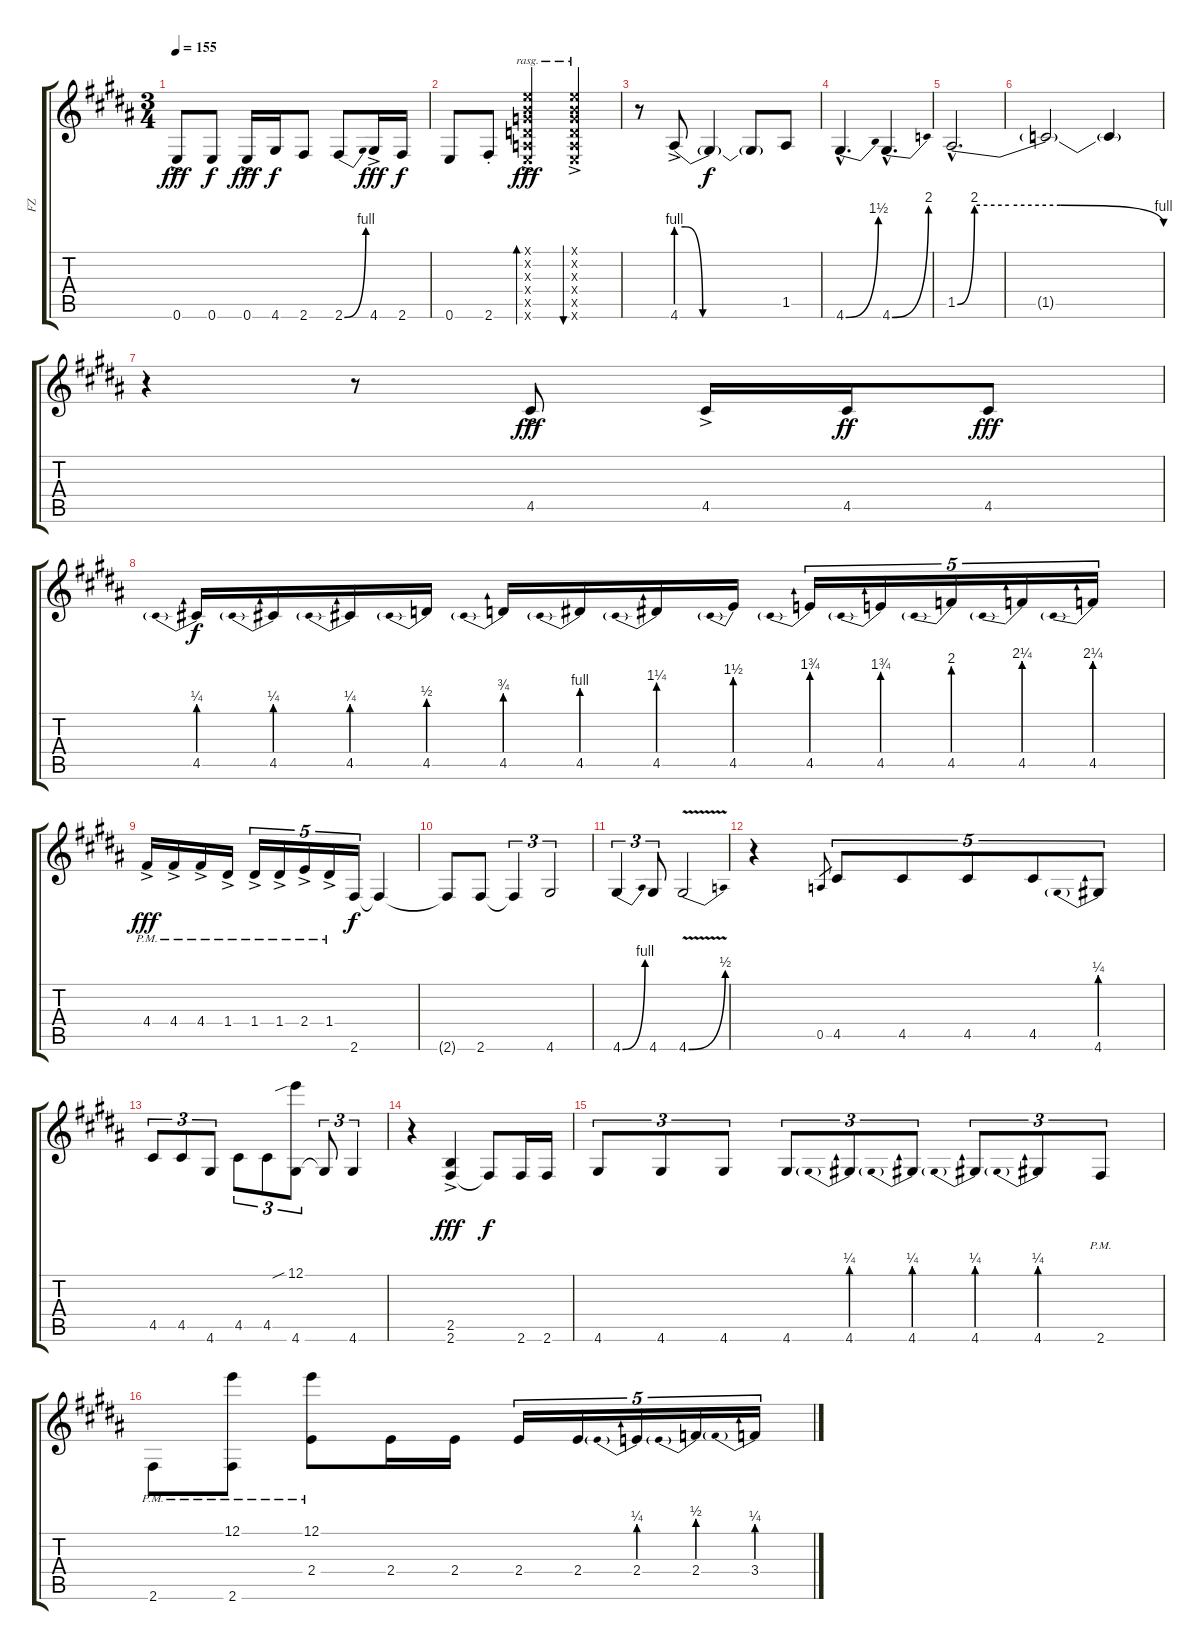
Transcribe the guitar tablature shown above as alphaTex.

\track ("FZ" "FZ") {instrument overdrivenguitar}
\staff {score tabs}
\tuning (E4 B3 G3 D3 A2 E2) {hide}
\ts (3 4)
\tempo 155
\clef g2
\ks b
0.6{ac}.8{dy fff} 0.6.8{dy f} 0.6{ac}.16{dy fff} 4.6.16{dy f} 2.6.8 2.6{be (bend 0 0 60 4)}.8 4.6{ac}.16{dy fff} 2.6.16{dy f} |
0.6.8 2.6{st}.8 (0.1{ac x} 0.2{ac x} 0.3{ac x} 0.4{ac x} 0.5{ac x} 0.6{ac x}).4{bd 120 rasg ii dy fff} (0.1{ac x} 0.2{ac x} 0.3{ac x} 0.4{ac x} 0.5{ac x} 0.6{ac x}).4{bu 120 rasg ii} |
r.8 4.6{be (custom 0 4 5 4 15 0 40 0 60 0) ac}.8 4.6{t}.4{dy f} 4.6{t}.8 1.5.8 |
4.6{be (bend 0 0 60 6) hac}.4{d} 4.6{be (bend 0 0 60 8) hac}.4{d} |
1.5{be (custom 0 0 5 8 15 8 30 8 60 4) hac}.2{d} |
1.5{t}.2 1.5{t}.4 |
r.4 r.8 4.5{ac}.8{dy fff} 4.5{ac}.16 4.5.16{dy ff} 4.5.8{dy fff} |
4.5{be (prebend 0 1 60 1)}.16{dy f} 4.5{be (prebend 0 1 60 1)}.16 4.5{be (prebend 0 1 60 1)}.16 4.5{be (prebend 0 2 60 2)}.16 4.5{be (prebend 0 3 60 3)}.16 4.5{be (prebend 0 4 60 4)}.16 4.5{be (prebend 0 5 60 5)}.16 4.5{be (prebend 0 6 60 6)}.16 4.5{be (prebend 0 7 60 7)}.16{tu (5 4)} 4.5{be (prebend 0 7 60 7)}.16{tu (5 4)} 4.5{be (prebend 0 8 60 8)}.16{tu (5 4)} 4.5{be (prebend 0 9 60 9)}.16{tu (5 4)} 4.5{be (prebend 0 9 60 9)}.16{tu (5 4)} |
4.4{ac pm}.16{dy fff} 4.4{ac pm}.16 4.4{ac pm}.16 1.4{ac pm}.16 1.4{ac pm}.16{tu (5 4)} 1.4{ac pm}.16{tu (5 4)} 2.4{ac pm}.16{tu (5 4)} 1.4{ac pm}.16{tu (5 4)} 2.6.16{tu (5 4) dy f} 2.6{t}.4 |
2.6{t}.8 2.6.8 2.6{t}.4{tu (3 2)} 4.6.2{tu (3 2)} |
4.6{be (bend 0 0 60 4)}.4{tu (3 2)} 4.6.8{tu (3 2)} 4.6{be (bend 0 0 60 2) v}.2 |
r.4 0.5.8{gr} 4.5.8{tu (5 4)} 4.5.8{tu (5 4)} 4.5.8{tu (5 4)} 4.5.8{tu (5 4)} 4.6{be (prebend 0 1 60 1)}.8{tu (5 4)} |
4.5.8{tu (3 2)} 4.5.8{tu (3 2)} 4.6.8{tu (3 2)} 4.5.8{tu (3 2)} 4.5.8{tu (3 2)} (12.1{sib} 4.6).8{tu (3 2)} 4.6{t}.8{tu (3 2)} 4.6.4{tu (3 2)} |
r.4 (2.5{ac} 2.6{ac}).4{dy fff} 2.6{t}.8{dy f} 2.6.16 2.6.16 |
4.6.8{tu (3 2)} 4.6.8{tu (3 2)} 4.6.8{tu (3 2)} 4.6.8{tu (3 2)} 4.6{be (prebend 0 1 60 1)}.8{tu (3 2)} 4.6{be (prebend 0 1 60 1)}.8{tu (3 2)} 4.6{be (prebend 0 1 60 1)}.8{tu (3 2)} 4.6{be (prebend 0 1 60 1)}.8{tu (3 2)} 2.6{pm}.8{tu (3 2)} |
2.6{pm}.8 (12.1{pm} 2.6{pm}).8 (12.1{pm} 2.4).8 2.4.16 2.4.16 2.4.16{tu (5 4)} 2.4.16{tu (5 4)} 2.4{be (prebend 0 1 60 1)}.16{tu (5 4)} 2.4{be (prebend 0 2 60 2)}.16{tu (5 4)} 3.4{be (prebend 0 1 60 1)}.16{tu (5 4)}
